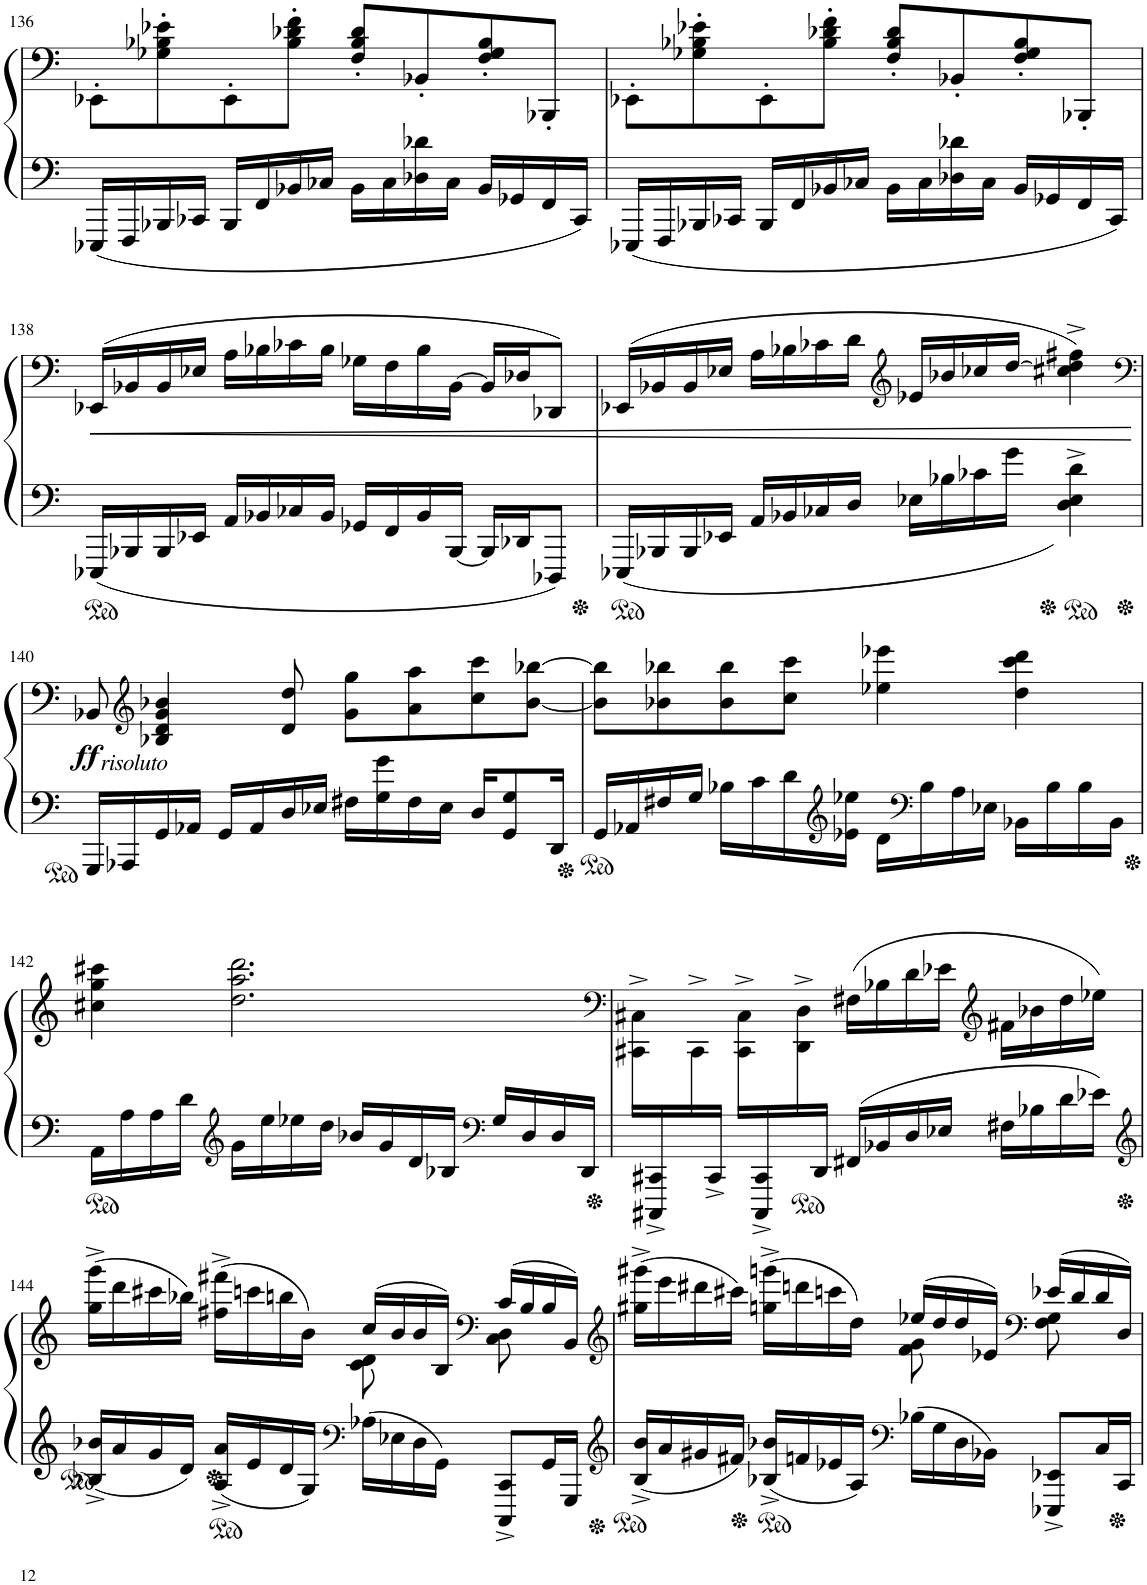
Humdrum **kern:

**kern	**kern	**dynam
*part1	*part1	*part1
*staff2	*staff1	*staff1/2
*I"Piano	*	*
*I'Pno.	*	*
!!LO:PB:g=z
*clefF4	*clefF4	*
*k[]	*k[]	*
*M4/4	*M4/4	*
=136	=136	=136
16EEE-X/LL	8EE-X'\L	.
16FFF/	.	.
16BBB-X/	8G-X\' 8B-X\' 8e-X\'	.
16CC-X/JJ	.	.
16BBB-/LL	8EE-'\	.
16FF/	.	.
16BB-X/	8B-\' 8d-X\' 8f\'J	.
16C-X/JJ	.	.
16BB-\LL	8F/' 8B-/' 8d-/'L	.
16C-\	.	.
16D-X\ 16d-X\	8BB-X'/	.
16C-\JJ	.	.
16BB-/LL	8F/' 8G-/' 8B-/'	.
16GG-X/	.	.
16FF/	8BBB-X'/J	.
16CC-/JJ	.	.
=137	=137	=137
16EEE-X/LL	8EE-X'\L	.
16FFF/	.	.
16BBB-X/	8G-X\' 8B-X\' 8e-X\'	.
16CC-X/JJ	.	.
16BBB-/LL	8EE-'\	.
16FF/	.	.
16BB-X/	8B-\' 8d-X\' 8f\'J	.
16C-X/JJ	.	.
16BB-\LL	8F/' 8B-/' 8d-/'L	.
16C-\	.	.
16D-X\ 16d-X\	8BB-X'/	.
16C-\JJ	.	.
16BB-/LL	8F/' 8G-/' 8B-/'	.
16GG-X/	.	.
16FF/	8BBB-X'/J	.
16CC-/JJ	.	.
!!LO:LB:g=z
=138	=138	=138
!	!	!LO:HP:b
16EEE-X/LL	(16EE-X/LL	<
16BBB-X/	16BB-X/	.
16BBB-/	16BB-/	.
16EE-X/JJ	16E-X/JJ	.
16AA/LL	16A\LL	.
16BB-X/	16B-X\	.
16C-X/	16c-X\	.
16BB-/JJ	16B-\JJ	.
16GG-X/LL	16G-X\LL	.
16FF/	16F\	.
16BB-/	16B-\	.
[16BBB-/JJ	[16BB-\JJ	.
16BBB-/LL]	16BB-/LL]	.
16DD-X/J	16D-X/J	.
8DDD-X/J	8DD-X/J)	.
=139	=139	=139
16EEE-X/LL	(16EE-X/LL	.
16BBB-X/	16BB-X/	.
16BBB-/	16BB-/	.
16EE-X/JJ	16E-X/JJ	.
16AA/LL	16A\LL	.
16BB-X/	16B-X\	.
16C-X/	16c-X\	.
16D/JJ	16d\JJ	.
*	*clefG2	*
16E-X\LL	16e-X/LL	.
16B-X\	16b-X/	.
16c-X\	16cc-X/	.
16g\JJ	[16dd/JJ	.
4D\^ 4E-\^ 4d\^	4cc#X\^ 4dd\]^ 4ff#X\^)	.
.	.	[
!!LO:LB:g=z
=140	=140	=140
*	*clefF4	*
!	!LO:TX:b:i:t=risoluto	!
!	!	!LO:DY:b
16GGG/LL	8BB-X/	ff
16AAA-X/	.	.
*	*clefG2	*
16GG/	4B-X/ 4d/ 4g/ 4b-X/	.
16AA-X/JJ	.	.
16GG/LL	.	.
16AA-/	.	.
16D/	8d/ 8dd/	.
16E-X/JJ	.	.
16F#X\LL	8g\ 8gg\L	.
16G\ 16g\	.	.
16F#\	8a\ 8aa\	.
16E-\JJ	.	.
16D/KL	8cc\ 8ccc\	.
8GG/ 8G/	.	.
.	[8b-\ [8bb-X\J	.
16DD/Jk	.	.
=141	=141	=141
16GG/LL	8b-\] 8bb-\]L	.
16AA-X/	.	.
16F#X/	8b-X\ 8bb-X\	.
16G/JJ	.	.
16B-X\LL	8b-\ 8bb-\	.
16c\	.	.
16d\	8cc\ 8ccc\J	.
*clefG2	*	*
16e-X\ 16ee-X\JJ	.	.
16d\LL	4ee-X\ 4eee-X\	.
*clefF4	*	*
16B-\	.	.
16A\	.	.
16E-X\JJ	.	.
16BB-X\LL	4dd\ 4ccc\ 4ddd\	.
16B-\	.	.
16B-\	.	.
16BB-\JJ	.	.
!!LO:LB:g=z
=142	=142	=142
16AA\LL	4cc#X\ 4gg\ 4ccc#X\	.
16A\	.	.
16A\	.	.
16d\JJ	.	.
*clefG2	*	*
16g\LL	2.dd\ 2.aa\ 2.ddd\	.
16ee\	.	.
16ee-X\	.	.
16dd\JJ	.	.
16b-X/LL	.	.
16g/	.	.
16d/	.	.
16B-X/JJ	.	.
*clefF4	*	*
16G/LL	.	.
16D/	.	.
16D/	.	.
16DD/JJ	.	.
=143	=143	=143
*	*clefF4	*
*	*^	*
16ryy	2ryy	16CC#X\^ 16C#X\^LL	.
16CCC#X/^< 16CC#X/^<	.	16ryy	.
16ryy	.	16CC#^\	.
16CC#^</JJ	.	16ryy	.
16ryy	.	16CC#\^ 16C#\^LL	.
16CCC#/^< 16CC#/^<	.	16ryy	.
*	*ped	*	*
16ryy	.	16DD\^ 16D\^	.
16DD/JJ	.	2ryy	.
16FF#X/LL	(16F#X\LL	.	.
16BB-X/	16B-X\	.	.
16D/	16d\	.	.
16E-X/JJ	16e-X\JJ	.	.
*	*clefG2	*	*
16F#X\LL	16f#X\LL	.	.
16B-X\	16b-X\	.	.
16d\	16dd\	.	.
16e-X\JJ	16ee-X\JJ)	16ryy	.
!!LO:LB:g=z	!!
=144	=144	=144	=144
*clefG2	*	*	*
*Xped	*	*	*
16B-X/^ 16b-X/^LL	(>16gg\^> 16ggg\^>LL	2ryy	.
16a/	16ddd\	.	.
16g/	16ccc#X\	.	.
16d/JJ	16bb-X\JJ)	.	.
16A/^ 16a/^LL	(>16ff#X\^> 16fff#X\^>LL	.	.
16e/	16cccn\	.	.
16d/	16bbn\	.	.
16G/JJ	16b\JJ)	.	.
*clefF4	*	*	*
16A-X\LL	(16cc/LL	8c\ 8d\	.
16E-X\	16b/	.	.
16D\	16b/	8ryy	.
16GG\JJ	16B/JJ)	.	.
*	*clefF4	*	*
8CCC/^ 8CC/^L	(16c/LL	8C\ 8D\	.
.	16B/	.	.
16GG/L	16B/	8ryy	.
16GGG/JJ	16BB/JJ)	.	.
=145	=145	=145	=145
*clefG2	*clefG2	*	*
16B/^ 16b/^LL	(>16gg#X\^> 16ggg#X\^>LL	2ryy	.
16a/	16eee\	.	.
16g#X/	16ddd#X\	.	.
16f#X/JJ	16ccc#X\JJ)	.	.
16B-X/^ 16b-X/^LL	(>16ggn\^> 16gggn\^>LL	.	.
16fn/	16dddn\	.	.
16e-X/	16cccn\	.	.
16A/JJ	16dd\JJ)	.	.
*clefF4	*	*	*
16B-X\LL	(16ee-X/LL	8f\ 8g\	.
16G\	16dd/	.	.
16D\	16dd/	8ryy	.
16BB-X\JJ	16e-X/JJ)	.	.
*	*clefF4	*	*
8EEE-X/^ 8EE-X/^L	(16e-X/LL	8F\ 8G\	.
.	16d/	.	.
16C/L	16d/	8ryy	.
16CC/JJ	16D/JJ)	.	.
*	*v	*v	*
=	=	=
*-	*-	*-
